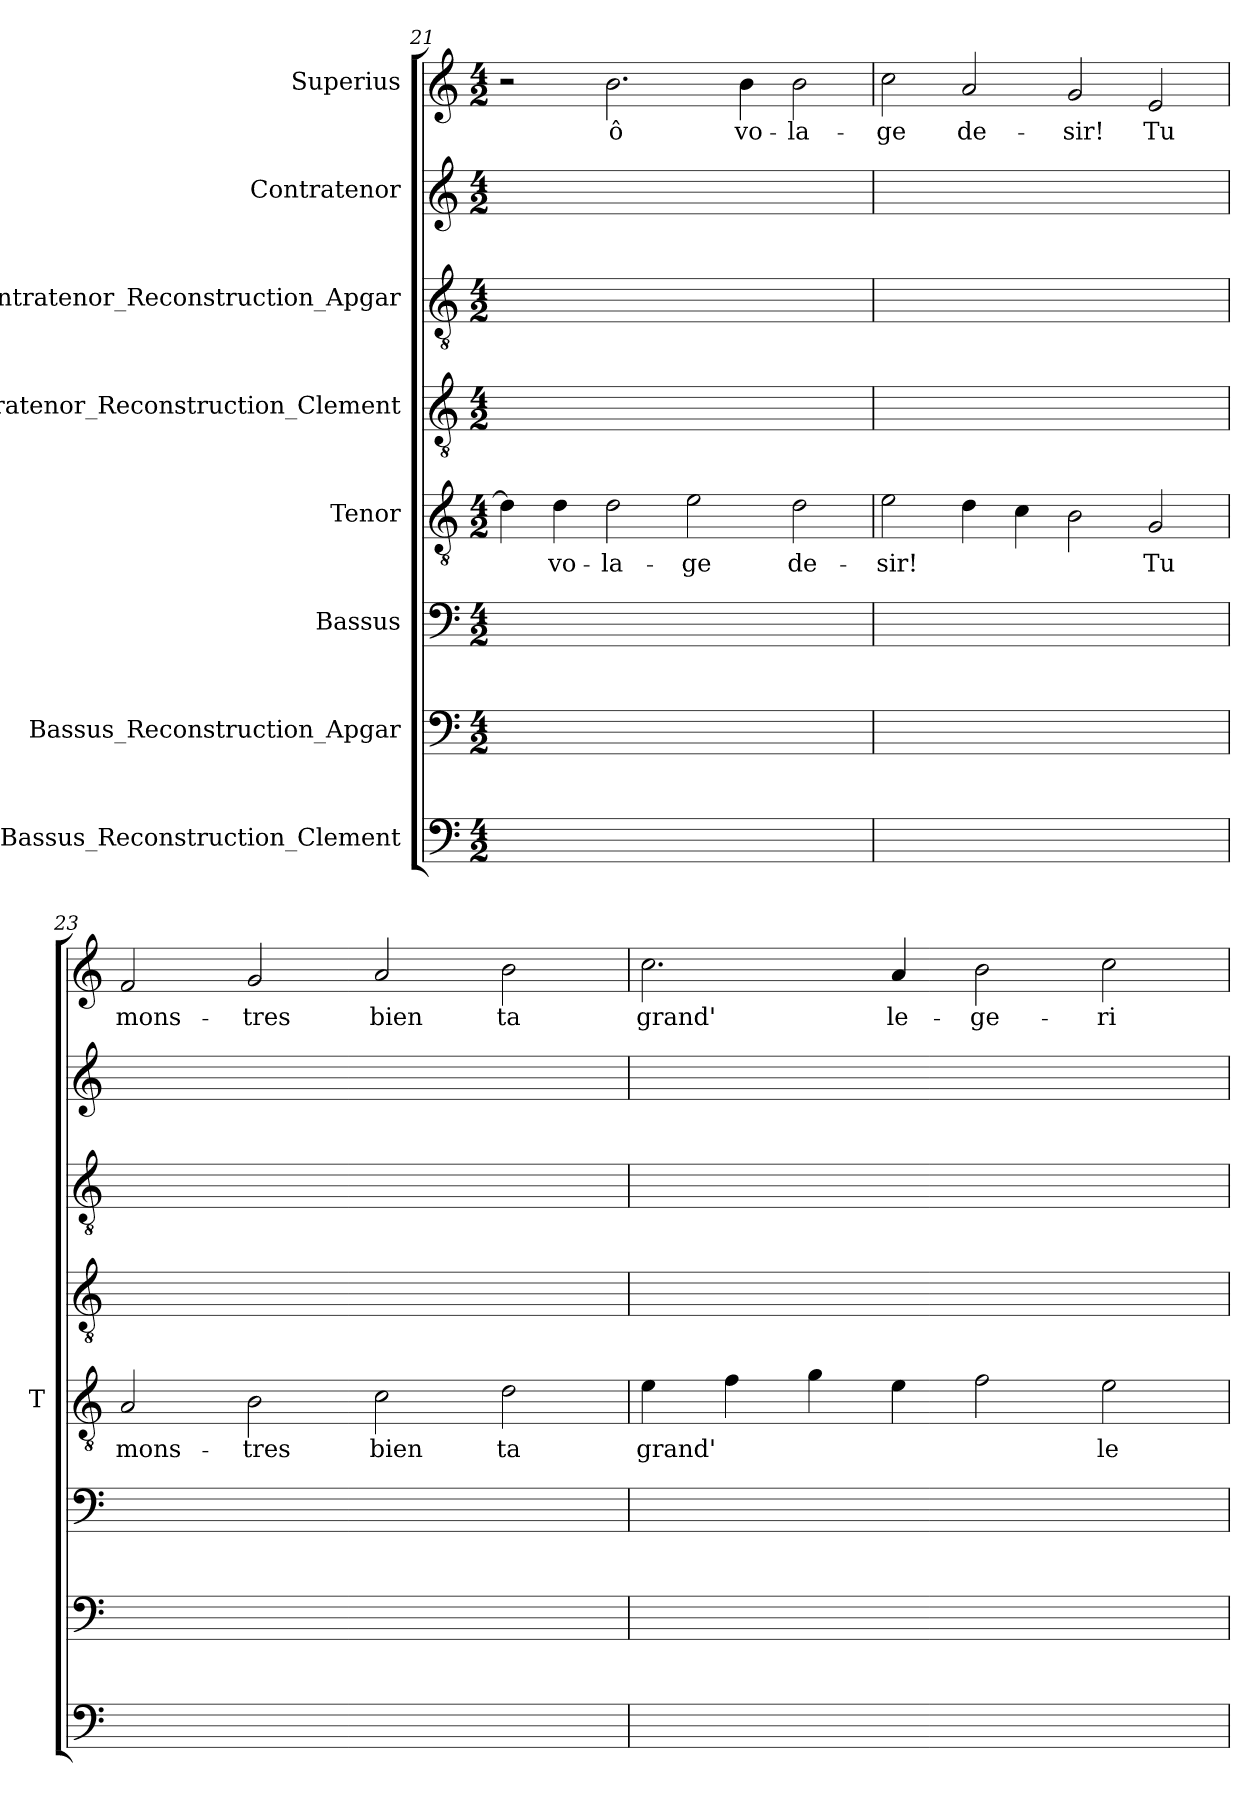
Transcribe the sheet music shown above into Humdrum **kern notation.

**kern	**kern	**kern	**kern	**text	**kern	**kern	**kern	**kern	**text
*part8	*part7	*part6	*part5	*part5	*part4	*part3	*part2	*part1	*part1
*staff8	*staff7	*staff6	*staff5	*staff5	*staff4	*staff3	*staff2	*staff1	*staff1
*I"Bassus_Reconstruction_Clement	*I"Bassus_Reconstruction_Apgar	*I"Bassus	*I"Tenor	*	*I"Contratenor_Reconstruction_Clement	*I"Contratenor_Reconstruction_Apgar	*I"Contratenor	*I"Superius	*
*	*	*	*I'T	*	*	*	*	*	*
*clefF4	*clefF4	*clefF4	*clefGv2	*	*clefGv2	*clefGv2	*clefG2	*clefG2	*
*k[]	*k[]	*k[]	*k[]	*	*k[]	*k[]	*k[]	*k[]	*
*M4/2	*M4/2	*M4/2	*M4/2	*	*M4/2	*M4/2	*M4/2	*M4/2	*
=21	=21	=21	=21	=21	=21	=21	=21	=21	=21
0ryy	0ryy	0ryy	4d]	.	0ryy	0ryy	0ryy	2r	.
.	.	.	4d	vo-	.	.	.	.	.
.	.	.	2d	la-	.	.	.	2.b	-ô
.	.	.	2e	-ge	.	.	.	.	.
.	.	.	.	.	.	.	.	4b	vo-
.	.	.	2d	de-	.	.	.	2b	la-
=22	=22	=22	=22	=22	=22	=22	=22	=22	=22
0ryy	0ryy	0ryy	2e	-sir!	0ryy	0ryy	0ryy	2cc	-ge
.	.	.	4d	.	.	.	.	2a	de-
.	.	.	4c	.	.	.	.	.	.
.	.	.	2B	.	.	.	.	2g	-sir!
.	.	.	2G	-Tu	.	.	.	2e	-Tu
=23	=23	=23	=23	=23	=23	=23	=23	=23	=23
0ryy	0ryy	0ryy	2A	mons-	0ryy	0ryy	0ryy	2f	mons-
.	.	.	2B	-tres	.	.	.	2g	-tres
.	.	.	2c	-bien	.	.	.	2a	-bien
.	.	.	2d	-ta	.	.	.	2b	-ta
=24	=24	=24	=24	=24	=24	=24	=24	=24	=24
0ryy	0ryy	0ryy	4e	-grand'	0ryy	0ryy	0ryy	2.cc	-grand'
.	.	.	4f	.	.	.	.	.	.
.	.	.	4g	.	.	.	.	.	.
.	.	.	4e	.	.	.	.	4a	le-
.	.	.	2f	.	.	.	.	2b	ge-
.	.	.	2e	le-	.	.	.	2cc	ri-
=	=	=	=	=	=	=	=	=	=
*-	*-	*-	*-	*-	*-	*-	*-	*-	*-
